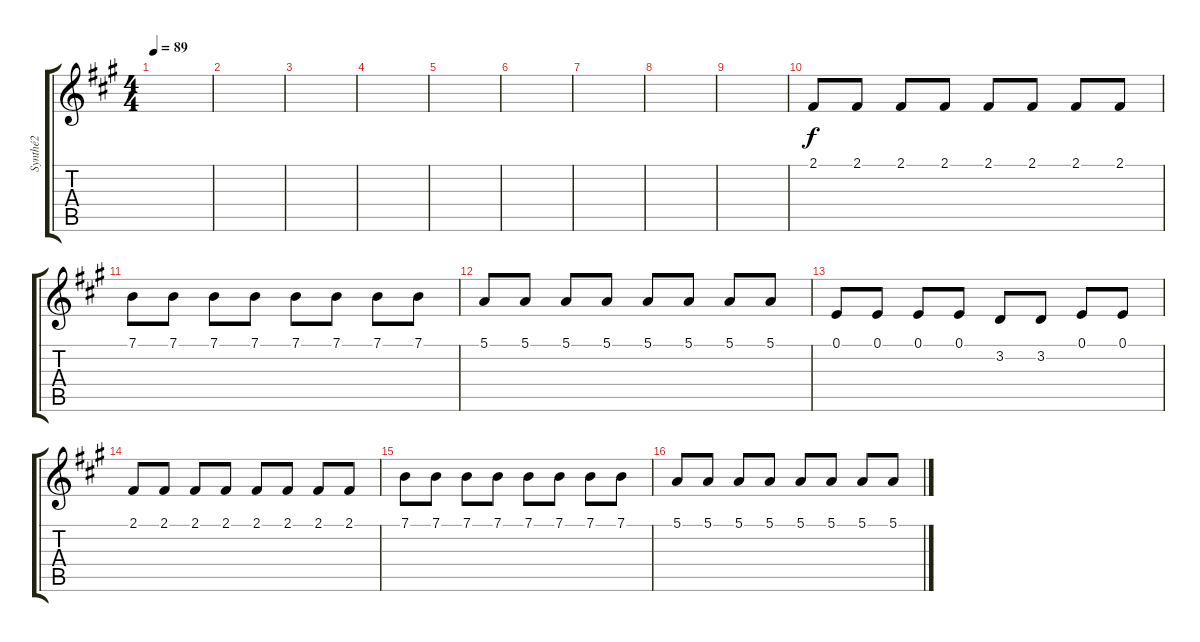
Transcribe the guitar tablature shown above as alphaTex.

\track ("Synthé2" "Synthé2") {instrument tremolostrings}
\staff {score tabs}
\tuning (E4 B3 G3 D3 A2 E2) {hide}
\ts (4 4)
\tempo 89
\clef g2
\ks a
|
|
|
|
|
|
|
|
|
2.1.8 2.1.8 2.1.8 2.1.8 2.1.8 2.1.8 2.1.8 2.1.8 |
7.1.8 7.1.8 7.1.8 7.1.8 7.1.8 7.1.8 7.1.8 7.1.8 |
5.1.8 5.1.8 5.1.8 5.1.8 5.1.8 5.1.8 5.1.8 5.1.8 |
0.1.8 0.1.8 0.1.8 0.1.8 3.2.8 3.2.8 0.1.8 0.1.8 |
2.1.8 2.1.8 2.1.8 2.1.8 2.1.8 2.1.8 2.1.8 2.1.8 |
7.1.8 7.1.8 7.1.8 7.1.8 7.1.8 7.1.8 7.1.8 7.1.8 |
5.1.8 5.1.8 5.1.8 5.1.8 5.1.8 5.1.8 5.1.8 5.1.8
